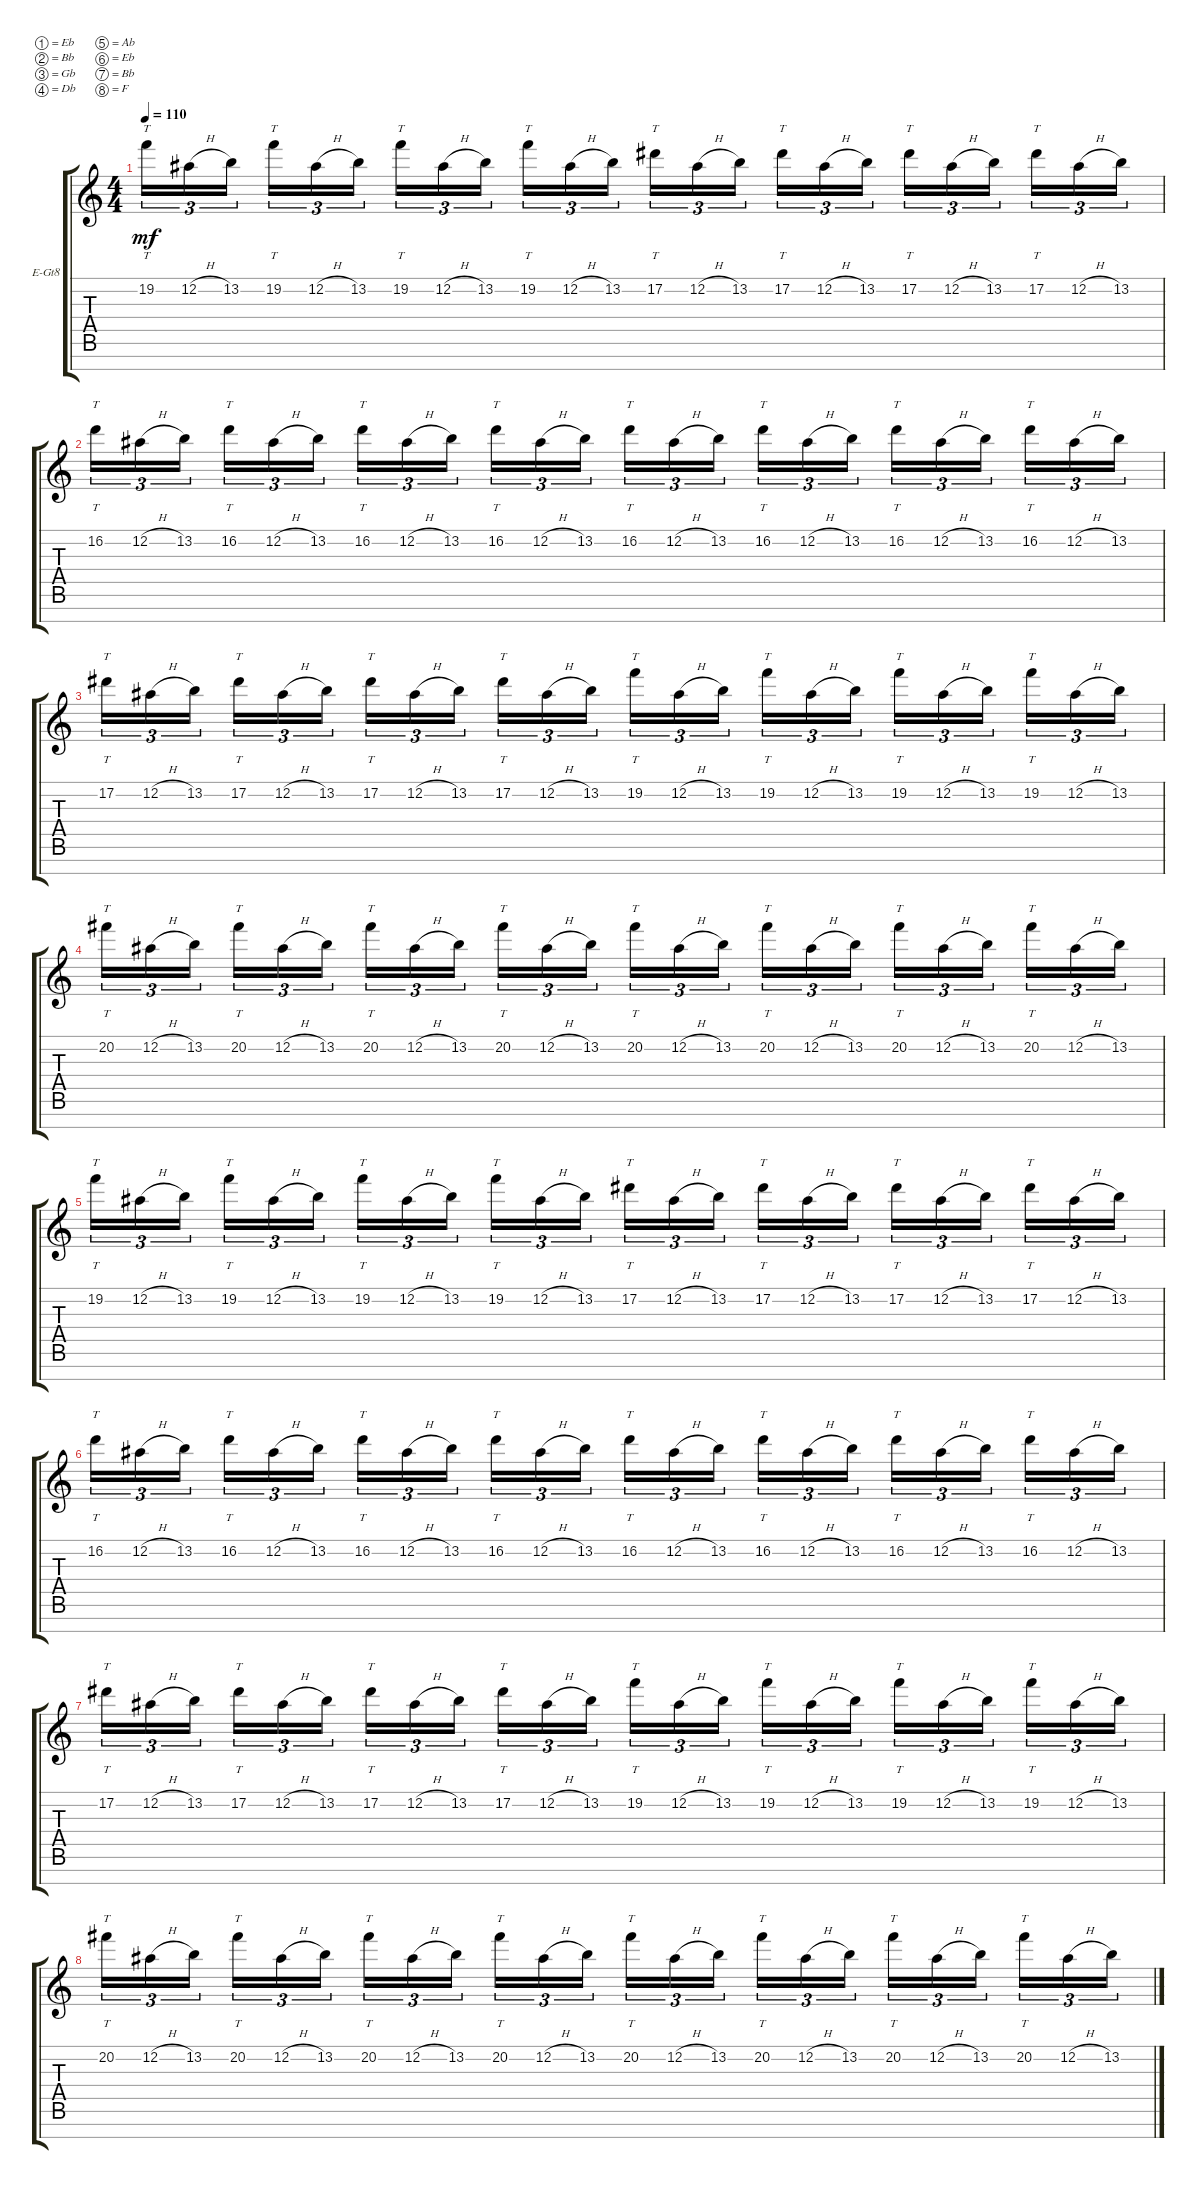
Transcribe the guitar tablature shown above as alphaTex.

\defaultSystemsLayout 4
\bracketExtendMode groupsimilarinstruments
\firstSystemTrackNameOrientation horizontal
\otherSystemsTrackNameOrientation horizontal
\track ("Ilya Kosenkov" "E-Gt8") {instrument distortionguitar}
\staff {score tabs}
\tuning (Eb4 Bb3 Gb3 Db3 Ab2 Eb2 Bb1 F1)
\ts (4 4)
\tempo 110
\clef g2
\ks c
19.2.16{tt tu (3 2) dy mf} 12.2{h}.16{tu (3 2)} 13.2.16{tu (3 2)} 19.2.16{tt tu (3 2)} 12.2{h}.16{tu (3 2)} 13.2.16{tu (3 2)} 19.2.16{tt tu (3 2)} 12.2{h}.16{tu (3 2)} 13.2.16{tu (3 2)} 19.2.16{tt tu (3 2)} 12.2{h}.16{tu (3 2)} 13.2.16{tu (3 2)} 17.2.16{tt tu (3 2)} 12.2{h}.16{tu (3 2)} 13.2.16{tu (3 2)} 17.2.16{tt tu (3 2)} 12.2{h}.16{tu (3 2)} 13.2.16{tu (3 2)} 17.2.16{tt tu (3 2)} 12.2{h}.16{tu (3 2)} 13.2.16{tu (3 2)} 17.2.16{tt tu (3 2)} 12.2{h}.16{tu (3 2)} 13.2.16{tu (3 2)} |
16.2.16{tt tu (3 2)} 12.2{h}.16{tu (3 2)} 13.2.16{tu (3 2)} 16.2.16{tt tu (3 2)} 12.2{h}.16{tu (3 2)} 13.2.16{tu (3 2)} 16.2.16{tt tu (3 2)} 12.2{h}.16{tu (3 2)} 13.2.16{tu (3 2)} 16.2.16{tt tu (3 2)} 12.2{h}.16{tu (3 2)} 13.2.16{tu (3 2)} 16.2.16{tt tu (3 2)} 12.2{h}.16{tu (3 2)} 13.2.16{tu (3 2)} 16.2.16{tt tu (3 2)} 12.2{h}.16{tu (3 2)} 13.2.16{tu (3 2)} 16.2.16{tt tu (3 2)} 12.2{h}.16{tu (3 2)} 13.2.16{tu (3 2)} 16.2.16{tt tu (3 2)} 12.2{h}.16{tu (3 2)} 13.2.16{tu (3 2)} |
17.2.16{tt tu (3 2)} 12.2{h}.16{tu (3 2)} 13.2.16{tu (3 2)} 17.2.16{tt tu (3 2)} 12.2{h}.16{tu (3 2)} 13.2.16{tu (3 2)} 17.2.16{tt tu (3 2)} 12.2{h}.16{tu (3 2)} 13.2.16{tu (3 2)} 17.2.16{tt tu (3 2)} 12.2{h}.16{tu (3 2)} 13.2.16{tu (3 2)} 19.2.16{tt tu (3 2)} 12.2{h}.16{tu (3 2)} 13.2.16{tu (3 2)} 19.2.16{tt tu (3 2)} 12.2{h}.16{tu (3 2)} 13.2.16{tu (3 2)} 19.2.16{tt tu (3 2)} 12.2{h}.16{tu (3 2)} 13.2.16{tu (3 2)} 19.2.16{tt tu (3 2)} 12.2{h}.16{tu (3 2)} 13.2.16{tu (3 2)} |
20.2.16{tt tu (3 2)} 12.2{h}.16{tu (3 2)} 13.2.16{tu (3 2)} 20.2.16{tt tu (3 2)} 12.2{h}.16{tu (3 2)} 13.2.16{tu (3 2)} 20.2.16{tt tu (3 2)} 12.2{h}.16{tu (3 2)} 13.2.16{tu (3 2)} 20.2.16{tt tu (3 2)} 12.2{h}.16{tu (3 2)} 13.2.16{tu (3 2)} 20.2.16{tt tu (3 2)} 12.2{h}.16{tu (3 2)} 13.2.16{tu (3 2)} 20.2.16{tt tu (3 2)} 12.2{h}.16{tu (3 2)} 13.2.16{tu (3 2)} 20.2.16{tt tu (3 2)} 12.2{h}.16{tu (3 2)} 13.2.16{tu (3 2)} 20.2.16{tt tu (3 2)} 12.2{h}.16{tu (3 2)} 13.2.16{tu (3 2)} |
19.2.16{tt tu (3 2)} 12.2{h}.16{tu (3 2)} 13.2.16{tu (3 2)} 19.2.16{tt tu (3 2)} 12.2{h}.16{tu (3 2)} 13.2.16{tu (3 2)} 19.2.16{tt tu (3 2)} 12.2{h}.16{tu (3 2)} 13.2.16{tu (3 2)} 19.2.16{tt tu (3 2)} 12.2{h}.16{tu (3 2)} 13.2.16{tu (3 2)} 17.2.16{tt tu (3 2)} 12.2{h}.16{tu (3 2)} 13.2.16{tu (3 2)} 17.2.16{tt tu (3 2)} 12.2{h}.16{tu (3 2)} 13.2.16{tu (3 2)} 17.2.16{tt tu (3 2)} 12.2{h}.16{tu (3 2)} 13.2.16{tu (3 2)} 17.2.16{tt tu (3 2)} 12.2{h}.16{tu (3 2)} 13.2.16{tu (3 2)} |
16.2.16{tt tu (3 2)} 12.2{h}.16{tu (3 2)} 13.2.16{tu (3 2)} 16.2.16{tt tu (3 2)} 12.2{h}.16{tu (3 2)} 13.2.16{tu (3 2)} 16.2.16{tt tu (3 2)} 12.2{h}.16{tu (3 2)} 13.2.16{tu (3 2)} 16.2.16{tt tu (3 2)} 12.2{h}.16{tu (3 2)} 13.2.16{tu (3 2)} 16.2.16{tt tu (3 2)} 12.2{h}.16{tu (3 2)} 13.2.16{tu (3 2)} 16.2.16{tt tu (3 2)} 12.2{h}.16{tu (3 2)} 13.2.16{tu (3 2)} 16.2.16{tt tu (3 2)} 12.2{h}.16{tu (3 2)} 13.2.16{tu (3 2)} 16.2.16{tt tu (3 2)} 12.2{h}.16{tu (3 2)} 13.2.16{tu (3 2)} |
17.2.16{tt tu (3 2)} 12.2{h}.16{tu (3 2)} 13.2.16{tu (3 2)} 17.2.16{tt tu (3 2)} 12.2{h}.16{tu (3 2)} 13.2.16{tu (3 2)} 17.2.16{tt tu (3 2)} 12.2{h}.16{tu (3 2)} 13.2.16{tu (3 2)} 17.2.16{tt tu (3 2)} 12.2{h}.16{tu (3 2)} 13.2.16{tu (3 2)} 19.2.16{tt tu (3 2)} 12.2{h}.16{tu (3 2)} 13.2.16{tu (3 2)} 19.2.16{tt tu (3 2)} 12.2{h}.16{tu (3 2)} 13.2.16{tu (3 2)} 19.2.16{tt tu (3 2)} 12.2{h}.16{tu (3 2)} 13.2.16{tu (3 2)} 19.2.16{tt tu (3 2)} 12.2{h}.16{tu (3 2)} 13.2.16{tu (3 2)} |
20.2.16{tt tu (3 2)} 12.2{h}.16{tu (3 2)} 13.2.16{tu (3 2)} 20.2.16{tt tu (3 2)} 12.2{h}.16{tu (3 2)} 13.2.16{tu (3 2)} 20.2.16{tt tu (3 2)} 12.2{h}.16{tu (3 2)} 13.2.16{tu (3 2)} 20.2.16{tt tu (3 2)} 12.2{h}.16{tu (3 2)} 13.2.16{tu (3 2)} 20.2.16{tt tu (3 2)} 12.2{h}.16{tu (3 2)} 13.2.16{tu (3 2)} 20.2.16{tt tu (3 2)} 12.2{h}.16{tu (3 2)} 13.2.16{tu (3 2)} 20.2.16{tt tu (3 2)} 12.2{h}.16{tu (3 2)} 13.2.16{tu (3 2)} 20.2.16{tt tu (3 2)} 12.2{h}.16{tu (3 2)} 13.2.16{tu (3 2)}
